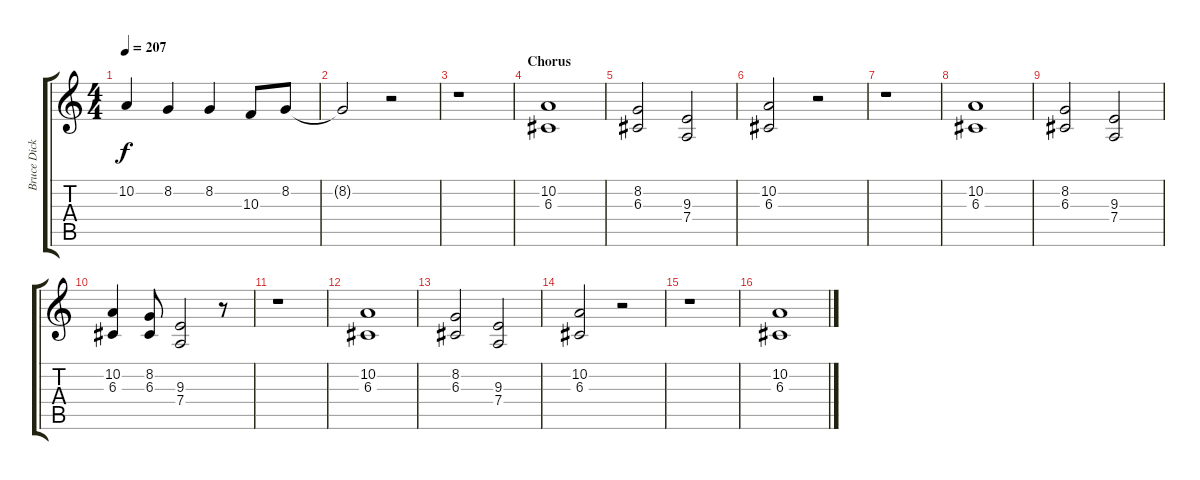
\track ("Bruce Dickinson" "Bruce Dick") {instrument choiraahs}
\staff {score tabs}
\tuning (E4 B3 G3 D3 A2 E2) {hide}
\ts (4 4)
\tempo 207
\clef g2
\ks c
10.2.4{dy f} 8.2.4 8.2.4 10.3.8 8.2.8 |
8.2{t}.2 r.2 |
r.1 |
\section ("" "Chorus")
(10.2 6.3).1 |
(8.2 6.3).2 (9.3 7.4).2 |
(10.2 6.3).2 r.2 |
r.1 |
(10.2 6.3).1 |
(8.2 6.3).2 (9.3 7.4).2 |
(10.2 6.3).4 (8.2 6.3).8 (9.3 7.4).2 r.8 |
r.1 |
(10.2 6.3).1 |
(8.2 6.3).2 (9.3 7.4).2 |
(10.2 6.3).2 r.2 |
r.1 |
(10.2 6.3).1
